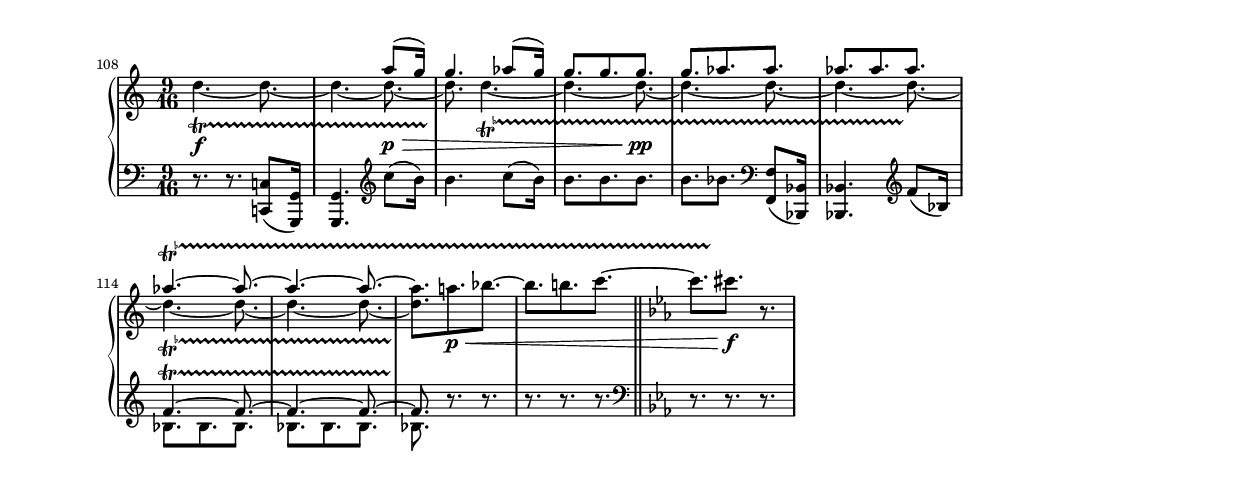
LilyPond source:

\version "2.11.65"
\include "english.ly"
#(set-global-staff-size 15)
\paper{
  ragged-right=##t
  line-width=17\cm
  indent=0\cm
}

\layout {
  \context { \Score
    \override PaperColumn #'keep-inside-line = ##t
    \override NonMusicalPaperColumn #'keep-inside-line = ##t
  }
}

% NR 1.5 Simultaneous notes

% L. v. Beethoven, Op. 111
% Piano sonata 32
% Movt II - Arietta - Adagio molto semplice e cantabile
% measures 108 - 118

\layout {
   \context {
      \Score
      \override SpacingSpanner #'base-shortest-duration =
         #(ly:make-moment 1 18)
      \override NonMusicalPaperColumn #'line-break-system-details =
         #'((alignment-offsets . (0 -12)))
   }
}

trillflat =
  \once \override TrillSpanner #'(bound-details left text) =
    #(markup #:translate-scaled '(-0.05 . -1)
             #:concat (#:musicglyph "scripts.trill"
                       #:translate '(-0.5 . 1.9) #:fontsize -7 #:flat))


\new PianoStaff <<

   % RH
   \new Staff <<
      \clef treble
      \key c \major
      \time 9/16
      \set Score.currentBarNumber = #108

      % RH voice 1
      \new Voice {

         \voiceOne
         s4.
         s8.

         |

         s4.
         a''8 \p \> [ (
         g''16 ] )

         |

         g''4.
         af''8 [ (
         g''16 ] )

         |

         g''8. [
         g''8.
         g''8. \pp ]

         |

         g''8. [
         af''8.
         af''8. ]

         |

         af''8. [
         af''8.
         af''8. ]

         |
         \break

         \trillflat
         af''4. \startTrillSpan
         ~
         af''8.
         ~

         |

         af''4.
         ~
         af''8.
         ~

         |

         \oneVoice
         <af'' d''>8. [
         a''8. \p \<
         bf''8. ]
         ~

         |

         bf''8. [
         b''8.
         c'''8. ]
         ~

         \bar "||"

         \key ef \major
         c'''8. [
         cs'''8. \f ] \stopTrillSpan
         r8.

      }

      % RH voice 2
      \new Voice {
         \voiceTwo
         \override Voice.TrillSpanner #'direction = #down
         d''4. \f \startTrillSpan
         ~
         d''8.
         ~

         |

         d''4.
         ~
         d''8.
         ~

         |

         d''8. \stopTrillSpan
         \trillflat
         d''4. \startTrillSpan
         ~

         |

         d''4.
         ~
         d''8.
         ~

         |

         d''4.
         ~
         d''8.
         ~

         |

         d''4.
         ~
         d''8. \stopTrillSpan
         ~

         |

         \trillflat
         d''4. \startTrillSpan
         ~
         d''8.
         ~

         |

         d''4.
         ~
         d''8.
         ~

         |

         \once \override NoteColumn #'ignore-collision = ##t
         \once \override NoteHead #'transparent = ##t
         \once \override Dots #'transparent = ##t
         \once \override Stem #'transparent = ##t
         d''8. \stopTrillSpan
         s4.

         |

         s8.
         s8.

      }

   >>

   % LH staff
   \new Staff {
      \clef bass
      \key c \major
      \time 9/16
      
      r8.
      r8.
      <c! c,!>8 [ (
      <g, g,,>16 ] )

      |

      <g, g,,>4.
      \clef treble
      c''8 [ (
      b'16 ] )

      |

      b'4.
      c''8 [ (
      b'16 ] )

      |

      b'8. [
      b'8.
      b'8. ]

      |

      b'8. [
      bf'8. ]
      \clef bass
      <f f,>8 [ (
      <bf, bf,,>16 ] )

      |

      <bf, bf,,>4.
      \clef treble
      f'8 [ (
      bf16 ] )

      |

      <<

         \new Voice {
            \voiceOne
            \override Voice.TrillSpanner #'direction = #up
            f'4. \startTrillSpan
            ~
            f'8.
            ~

            |

            f'4.
            ~
            f'8.
            ~

            |

            f'8. \stopTrillSpan
         }

         \new Voice {
            \voiceTwo
            \override Voice.TrillSpanner #'direction = #down
            bf8. [
            bf8.
            bf8. ]

            |

            bf8. [
            bf8.
            bf8. ]

            |

            bf8.
         }

      >>

      \oneVoice
      r8.
      r8.

      |

      r8.
      r8.
      r8.
      \clef bass

      |

      \key ef \major
      r8.
      r8.
      r8.
         
   }
   
>>
